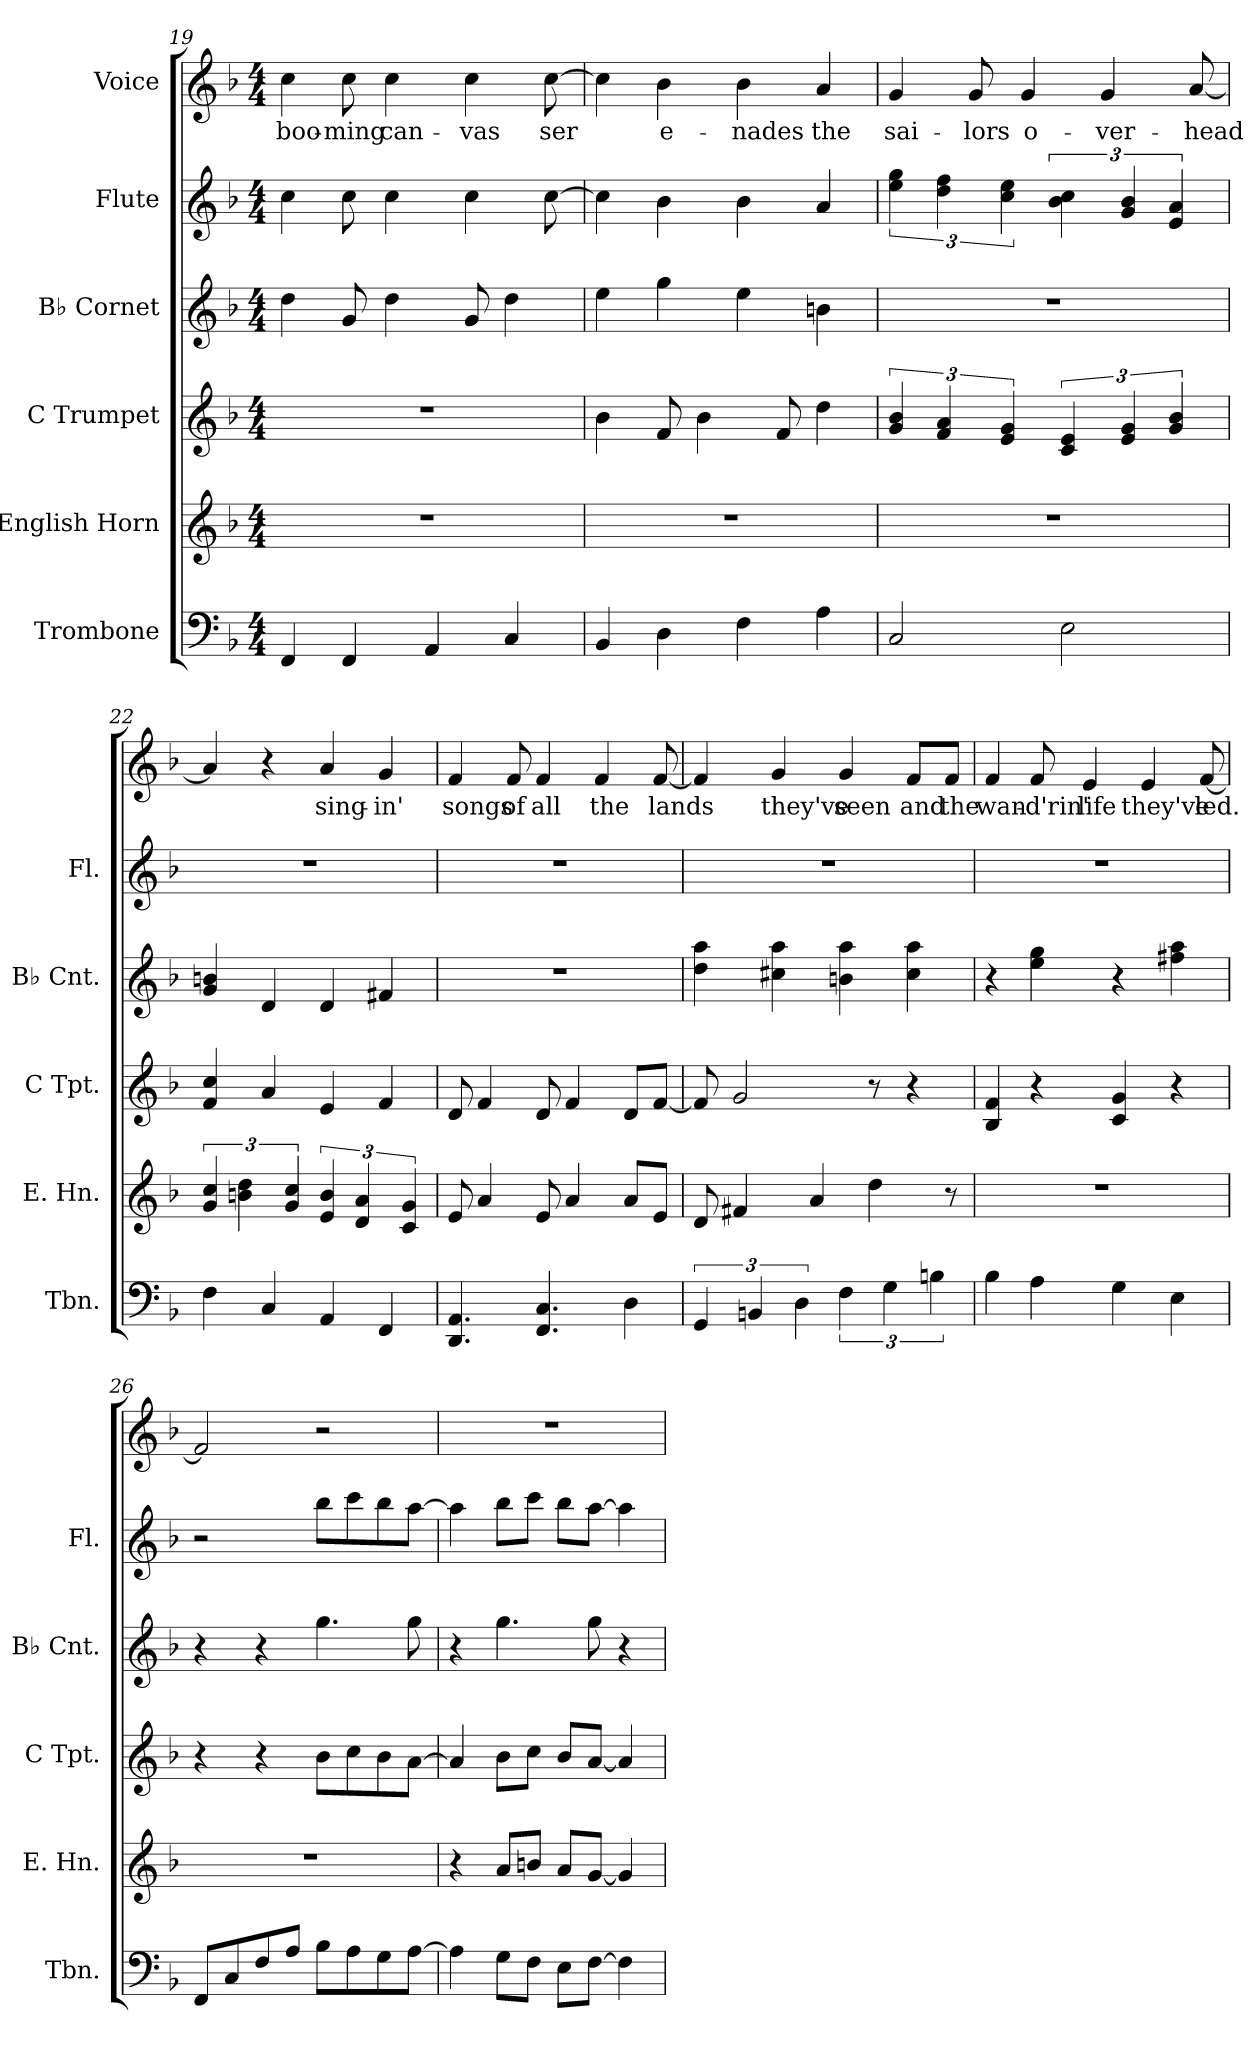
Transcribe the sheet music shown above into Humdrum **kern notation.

**kern	**kern	**kern	**kern	**kern	**kern	**text
*part6	*part5	*part4	*part3	*part2	*part1	*part1
*staff6	*staff5	*staff4	*staff3	*staff2	*staff1	*staff1
*I"Trombone	*I"English Horn	*I"C Trumpet	*I"B♭ Cornet	*I"Flute	*I"Voice	*
*I'Tbn.	*I'E. Hn.	*I'C Tpt.	*I'B♭ Cnt.	*I'Fl.	*	*
!!LO:PB:g=z
*clefF4	*clefG2	*clefG2	*clefG2	*clefG2	*clefG2	*
*	*ITrd4c7	*	*ITrd1c2	*	*	*
*k[b-]	*k[b-e-]	*k[b-]	*k[b-e-a-]	*k[b-]	*k[b-]	*
*M4/4	*M4/4	*M4/4	*M4/4	*M4/4	*M4/4	*
=19	=19	=19	=19	=19	=19	=19
4FF/	1r	1r	4cc\	4cc\	4cc\	boo-
4FF/	.	.	8f/	8cc\	8cc\	-ming
.	.	.	4cc\	4cc\	4cc\	can-
4AA/	.	.	.	.	.	.
.	.	.	8f/	4cc\	4cc\	-vas
4C/	.	.	4cc\	.	.	.
.	.	.	.	[8cc\	[8cc\	ser
=20	=20	=20	=20	=20	=20	=20
4BB-/	1r	4b-\	4dd\	4cc\]	4cc\]	.
4D\	.	8f/	4ff\	4b-\	4b-\	e-
.	.	4b-\	.	.	.	.
4F\	.	.	4dd\	4b-\	4b-\	-nades
.	.	8f/	.	.	.	.
4A\	.	4dd\	4an\	4a/	4a/	the
=21	=21	=21	=21	=21	=21	=21
2C/	1r	6g/ 6b-/	1r	6ee\ 6gg\	4g/	sai-
.	.	6f/ 6a/	.	6dd\ 6ff\	.	.
.	.	.	.	.	8g/	-lors
.	.	6e/ 6g/	.	6cc\ 6ee\	.	.
.	.	.	.	.	4g/	o-
2E\	.	6c/ 6e/	.	6b-\ 6cc\	.	.
.	.	.	.	.	4g/	-ver-
.	.	6e/ 6g/	.	6g/ 6b-/	.	.
.	.	6g/ 6b-/	.	6e/ 6a/	.	.
.	.	.	.	.	[8a/	-head
=22	=22	=22	=22	=22	=22	=22
4F\	6c/ 6f/	4f/ 4cc/	4f/ 4an/	1r	4a/]	.
.	6en\ 6g\	.	.	.	.	.
4C/	.	4a/	4c/	.	4r	.
.	6c/ 6f/	.	.	.	.	.
4AA/	6A/ 6e/	4e/	4c/	.	4a/	sing-
.	6G/ 6d/	.	.	.	.	.
4FF/	.	4f/	4en/	.	4g/	-in'
.	6F/ 6c/	.	.	.	.	.
!!LO:LB:g=z
=23	=23	=23	=23	=23	=23	=23
4.DD/ 4.AA/	8A/	8d/	1r	1r	4f/	songs
.	4d/	4f/	.	.	.	.
.	.	.	.	.	8f/	of
4.FF/ 4.C/	8A/	8d/	.	.	4f/	all
.	4d/	4f/	.	.	.	.
.	.	.	.	.	4f/	the
4D\	8d/L	8d/L	.	.	.	.
.	8A/J	[8f/J	.	.	[8f/	lands
=24	=24	=24	=24	=24	=24	=24
6GG/	8G/	8f/]	4cc\ 4gg\	1r	4f/]	.
.	4Bn/	2g/	.	.	.	.
6BBn/	.	.	.	.	.	.
.	.	.	4bn\ 4gg\	.	4g/	they've
6D\	.	.	.	.	.	.
.	4d/	.	.	.	.	.
6F\	.	.	4an\ 4gg\	.	4g/	seen
.	4g\	8r	.	.	.	.
6G\	.	.	.	.	.	.
.	.	4r	4b\ 4gg\	.	8f/L	and
6Bn\	.	.	.	.	.	.
.	8r	.	.	.	8f/J	the
=25	=25	=25	=25	=25	=25	=25
4B-\	1r	4B-/ 4f/	4r	1r	4f/	wan-
4A\	.	4r	4dd\ 4ff\	.	8f/	-d'rin'
.	.	.	.	.	4e/	life
4G\	.	4c/ 4g/	4r	.	.	.
.	.	.	.	.	4e/	they've
4E\	.	4r	4een\ 4gg\	.	.	.
.	.	.	.	.	[8f/	led.
!!LO:PB:g=z
=26	=26	=26	=26	=26	=26	=26
8FF/L	1r	4r	4r	2r	2f/]	.
8C/	.	.	.	.	.	.
8F/	.	4r	4r	.	.	.
8A/J	.	.	.	.	.	.
8B-\L	.	8b-\L	4.ff\	8bb-\L	2r	.
8A\	.	8cc\	.	8ccc\	.	.
8G\	.	8b-\	.	8bb-\	.	.
[8A\J	.	[8a\J	8ff\	[8aa\J	.	.
=27	=27	=27	=27	=27	=27	=27
4A\]	4r	4a/]	4r	4aa\]	1r	.
8G\L	8d/L	8b-\L	4.ff\	8bb-\L	.	.
8F\J	8en/J	8cc\J	.	8ccc\J	.	.
8E\L	8d/L	8b-/L	.	8bb-\L	.	.
[8F\J	[8c/J	[8a/J	8ff\	[8aa\J	.	.
4F\]	4c/]	4a/]	4r	4aa\]	.	.
=	=	=	=	=	=	=
*-	*-	*-	*-	*-	*-	*-
